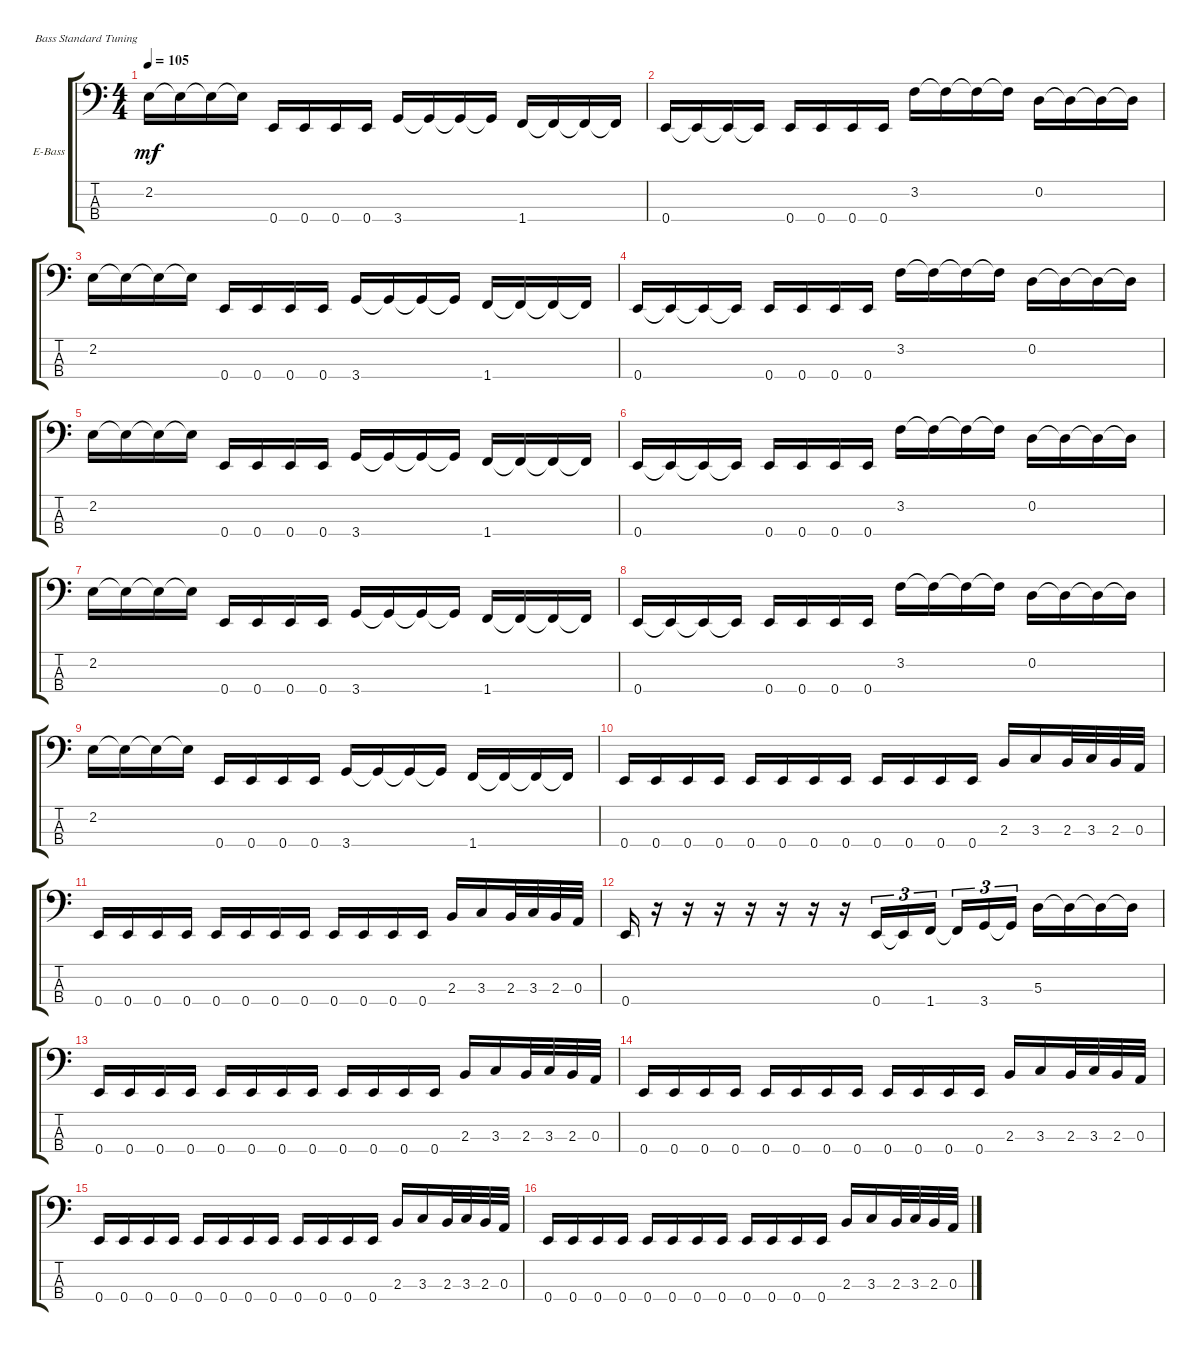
\defaultSystemsLayout 4
\bracketExtendMode groupsimilarinstruments
\firstSystemTrackNameOrientation horizontal
\otherSystemsTrackNameOrientation horizontal
\track ("Electric Bass" "E-Bass") {instrument electricbassfinger}
\staff {score tabs}
\tuning (G2 D2 A1 E1)
\ts (4 4)
\tempo 105
\clef f4
\ks c
2.2.16{dy mf} 2.2{t}.16 2.2{t}.16 2.2{t}.16 0.4.16 0.4.16 0.4.16 0.4.16 3.4.16 3.4{t}.16 3.4{t}.16 3.4{t}.16 1.4.16 1.4{t}.16 1.4{t}.16 1.4{t}.16 |
0.4.16 0.4{t}.16 0.4{t}.16 0.4{t}.16 0.4.16 0.4.16 0.4.16 0.4.16 3.2.16 3.2{t}.16 3.2{t}.16 3.2{t}.16 0.2.16 0.2{t}.16 0.2{t}.16 0.2{t}.16 |
2.2.16 2.2{t}.16 2.2{t}.16 2.2{t}.16 0.4.16 0.4.16 0.4.16 0.4.16 3.4.16 3.4{t}.16 3.4{t}.16 3.4{t}.16 1.4.16 1.4{t}.16 1.4{t}.16 1.4{t}.16 |
0.4.16 0.4{t}.16 0.4{t}.16 0.4{t}.16 0.4.16 0.4.16 0.4.16 0.4.16 3.2.16 3.2{t}.16 3.2{t}.16 3.2{t}.16 0.2.16 0.2{t}.16 0.2{t}.16 0.2{t}.16 |
2.2.16 2.2{t}.16 2.2{t}.16 2.2{t}.16 0.4.16 0.4.16 0.4.16 0.4.16 3.4.16 3.4{t}.16 3.4{t}.16 3.4{t}.16 1.4.16 1.4{t}.16 1.4{t}.16 1.4{t}.16 |
0.4.16 0.4{t}.16 0.4{t}.16 0.4{t}.16 0.4.16 0.4.16 0.4.16 0.4.16 3.2.16 3.2{t}.16 3.2{t}.16 3.2{t}.16 0.2.16 0.2{t}.16 0.2{t}.16 0.2{t}.16 |
2.2.16 2.2{t}.16 2.2{t}.16 2.2{t}.16 0.4.16 0.4.16 0.4.16 0.4.16 3.4.16 3.4{t}.16 3.4{t}.16 3.4{t}.16 1.4.16 1.4{t}.16 1.4{t}.16 1.4{t}.16 |
0.4.16 0.4{t}.16 0.4{t}.16 0.4{t}.16 0.4.16 0.4.16 0.4.16 0.4.16 3.2.16 3.2{t}.16 3.2{t}.16 3.2{t}.16 0.2.16 0.2{t}.16 0.2{t}.16 0.2{t}.16 |
2.2.16 2.2{t}.16 2.2{t}.16 2.2{t}.16 0.4.16 0.4.16 0.4.16 0.4.16 3.4.16 3.4{t}.16 3.4{t}.16 3.4{t}.16 1.4.16 1.4{t}.16 1.4{t}.16 1.4{t}.16 |
0.4.16 0.4.16 0.4.16 0.4.16 0.4.16 0.4.16 0.4.16 0.4.16 0.4.16 0.4.16 0.4.16 0.4.16 2.3.16 3.3.16 2.3.32 3.3.32 2.3.32 0.3.32 |
0.4.16 0.4.16 0.4.16 0.4.16 0.4.16 0.4.16 0.4.16 0.4.16 0.4.16 0.4.16 0.4.16 0.4.16 2.3.16 3.3.16 2.3.32 3.3.32 2.3.32 0.3.32 |
0.4.16 r.16 r.16 r.16 r.16 r.16 r.16 r.16 0.4.16{tu (3 2)} 0.4{t}.16{tu (3 2)} 1.4.16{tu (3 2)} 1.4{t}.16{tu (3 2)} 3.4.16{tu (3 2)} 3.4{t}.16{tu (3 2)} 5.3.16 5.3{t}.16 5.3{t}.16 5.3{t}.16 |
0.4.16 0.4.16 0.4.16 0.4.16 0.4.16 0.4.16 0.4.16 0.4.16 0.4.16 0.4.16 0.4.16 0.4.16 2.3.16 3.3.16 2.3.32 3.3.32 2.3.32 0.3.32 |
0.4.16 0.4.16 0.4.16 0.4.16 0.4.16 0.4.16 0.4.16 0.4.16 0.4.16 0.4.16 0.4.16 0.4.16 2.3.16 3.3.16 2.3.32 3.3.32 2.3.32 0.3.32 |
0.4.16 0.4.16 0.4.16 0.4.16 0.4.16 0.4.16 0.4.16 0.4.16 0.4.16 0.4.16 0.4.16 0.4.16 2.3.16 3.3.16 2.3.32 3.3.32 2.3.32 0.3.32 |
0.4.16 0.4.16 0.4.16 0.4.16 0.4.16 0.4.16 0.4.16 0.4.16 0.4.16 0.4.16 0.4.16 0.4.16 2.3.16 3.3.16 2.3.32 3.3.32 2.3.32 0.3.32
